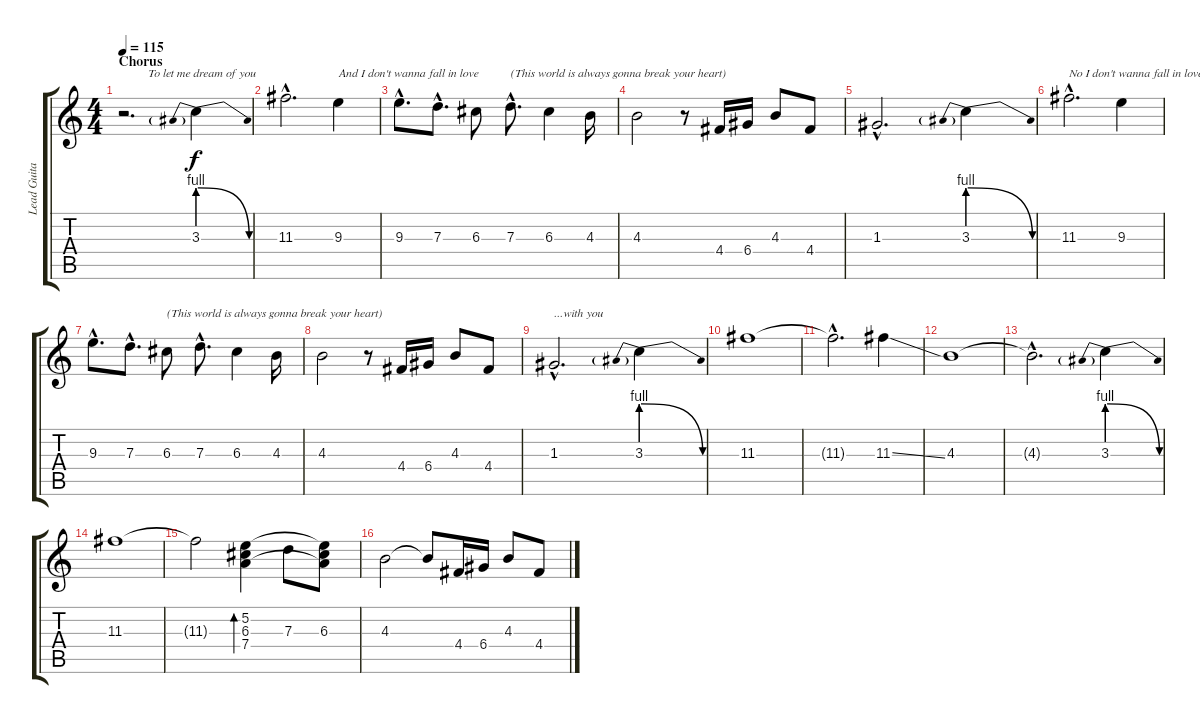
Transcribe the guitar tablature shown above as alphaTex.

\track ("Lead Guitar" "Lead Guita") {instrument electricguitarjazz}
\staff {score tabs}
\tuning (E4 B3 G3 D3 A2 E2) {hide}
\ts (4 4)
\section ("" "Chorus")
\tempo 115
\clef g2
\ks c
r.2{d txt "        To let me dream of you" dy mp} 3.3{be (prebendrelease 0 4 60 0)}.4{dy f} |
11.3{hac}.2{d} 9.3.4{txt "And I don't wanna fall in love"} |
9.3{hac}.8{d} 7.3{hac}.8{d} 6.3.8 7.3{hac}.8{d txt "(This world is always gonna break your heart)"} 6.3.4 4.3.16 |
4.3.2 r.8 4.4.16 6.4.16 4.3.8 4.4.8 |
1.3{hac}.2{d} 3.3{be (prebendrelease 0 4 60 0)}.4 |
11.3{hac}.2{d txt "No I don't wanna fall in love"} 9.3.4 |
9.3{hac}.8{d} 7.3{hac}.8{d} 6.3.8{txt "(This world is always gonna break your heart)"} 7.3{hac}.8{d} 6.3.4 4.3.16 |
4.3.2 r.8 4.4.16 6.4.16 4.3.8 4.4.8 |
1.3{hac}.2{d txt "...with you"} 3.3{be (prebendrelease 0 4 60 0)}.4 |
11.3.1 |
11.3{hac t}.2{d} 11.3{ss}.4 |
4.3.1 |
4.3{hac t}.2{d} 3.3{be (prebendrelease 0 4 60 0)}.4 |
11.3.1 |
11.3{t}.2 (5.2 6.3 7.4).4{bd 480} 7.3.8 (5.2{t} 6.3 7.4{t}).8 |
4.3.2 4.3{t}.8 4.4.16 6.4.16 4.3.8 4.4.8
